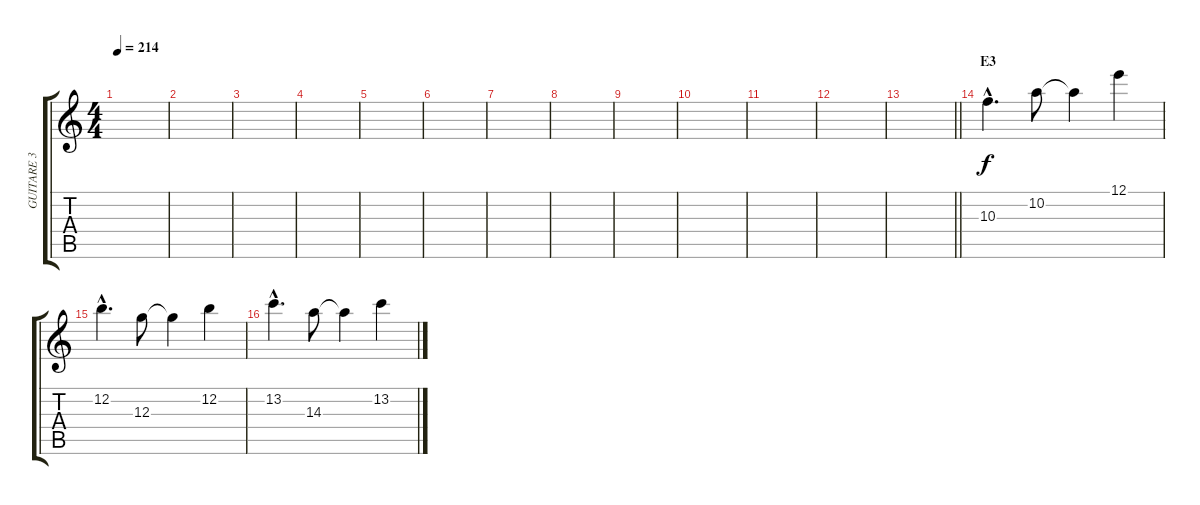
\track ("GUITARE 3" "GUITARE 3") {instrument acousticguitarsteel}
\staff {score tabs}
\tuning (E4 B3 G3 D3 A2 E2) {hide}
\ts (4 4)
\tempo 214
\clef g2
\ks c
|
|
|
|
|
|
|
|
|
|
|
|
\barLineRight lightlight
|
\section ("" "E3")
10.3{hac}.4{d volume 12} 10.2.8 10.2{t}.4 12.1.4 |
12.2{hac}.4{d} 12.3.8 12.3{t}.4 12.2.4 |
13.2{hac}.4{d} 14.3.8 14.3{t}.4 13.2.4
